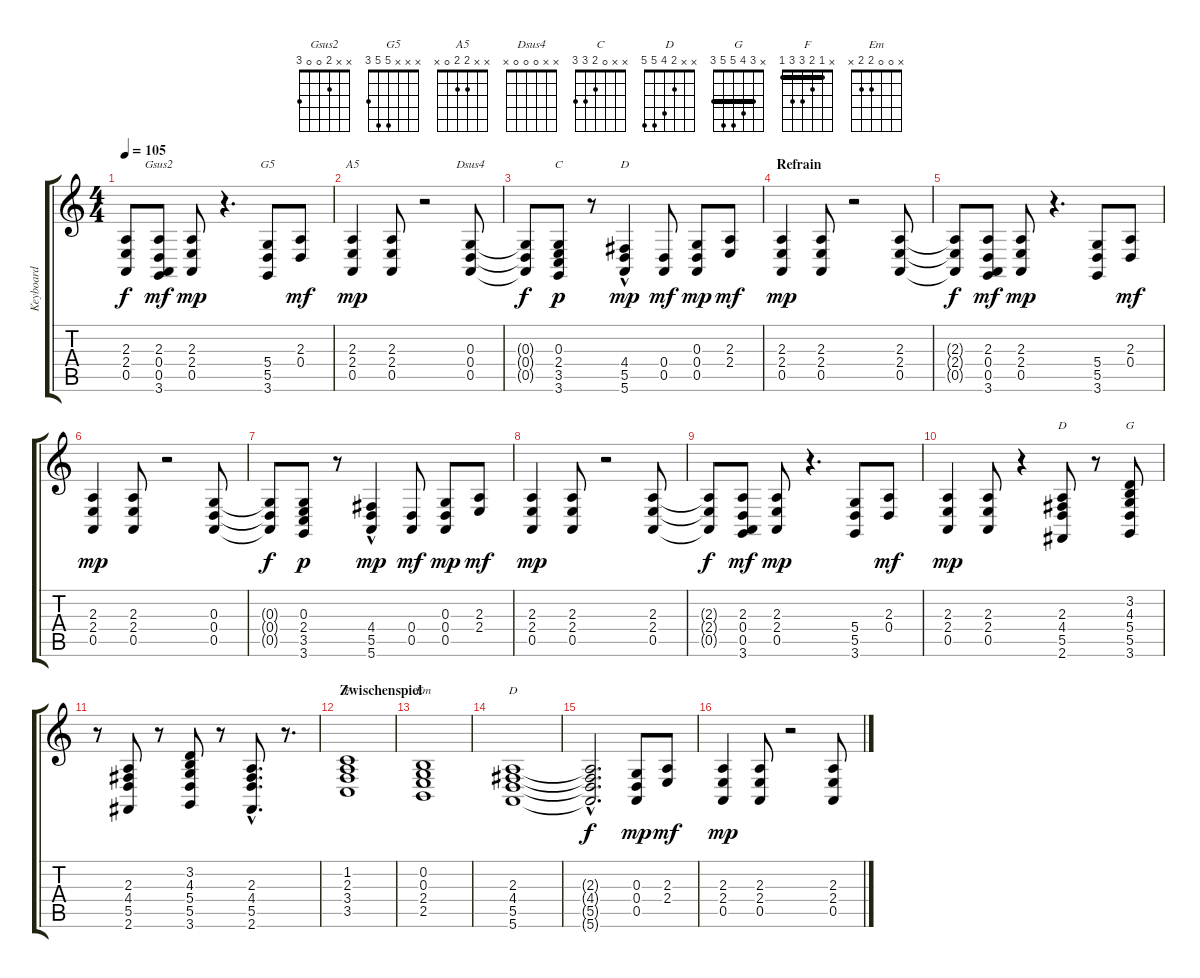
\track ("Keyboard" "Keyboard") {instrument acousticgrandpiano}
\staff {score tabs}
\tuning (E4 B3 G3 D3 A2 E2) {hide}
\chord ("Gsus2" x x 2 0 0 3)
\chord ("G5" x x x 5 5 3)
\chord ("A5" x x 2 2 0 x)
\chord ("Dsus4" x x 0 0 0 x)
\chord ("C" x x 0 2 3 3)
\chord ("D" x x x 4 5 5)
\chord ("D" x x 2 4 5 2) {barre 2}
\chord ("G" x 3 4 5 5 3) {barre 3}
\chord ("F" x 1 2 3 3 1) {barre 1}
\chord ("Em" x 0 0 2 2 x)
\chord ("D" x x 2 4 5 5)
\ts (4 4)
\tempo 105
\clef g2
\ks c
(2.3{t} 2.4{t} 0.5{t}).8{dy f} (2.3 0.4 0.5 3.6).8{ch "Gsus2" dy mf} (2.3 2.4 0.5).8{dy mp} r.4{d} (5.4 5.5 3.6).8{ch "G5"} (2.3 0.4).8{dy mf} |
(2.3 2.4 0.5).4{ch "A5" dy mp} (2.3 2.4 0.5).8 r.2 (0.3 0.4 0.5).8{ch "Dsus4"} |
(0.3{t} 0.4{t} 0.5{t}).8{dy f} (0.3 2.4 3.5 3.6).8{ch "C" dy p} r.8 (4.4{hac} 5.5 5.6).4{ch "D" dy mp} (0.4 0.5).8{dy mf} (0.3 0.4 0.5).8{dy mp} (2.3 2.4).8{dy mf} |
\section ("" "Refrain")
(2.3 2.4 0.5).4{dy mp} (2.3 2.4 0.5).8 r.2 (2.3 2.4 0.5).8 |
(2.3{t} 2.4{t} 0.5{t}).8{dy f} (2.3 0.4 0.5 3.6).8{dy mf} (2.3 2.4 0.5).8{dy mp} r.4{d} (5.4 5.5 3.6).8 (2.3 0.4).8{dy mf} |
(2.3 2.4 0.5).4{dy mp} (2.3 2.4 0.5).8 r.2 (0.3 0.4 0.5).8 |
(0.3{t} 0.4{t} 0.5{t}).8{dy f} (0.3 2.4 3.5 3.6).8{dy p} r.8 (4.4{hac} 5.5 5.6).4{dy mp} (0.4 0.5).8{dy mf} (0.3 0.4 0.5).8{dy mp} (2.3 2.4).8{dy mf} |
(2.3 2.4 0.5).4{dy mp} (2.3 2.4 0.5).8 r.2 (2.3 2.4 0.5).8 |
(2.3{t} 2.4{t} 0.5{t}).8{dy f} (2.3 0.4 0.5 3.6).8{dy mf} (2.3 2.4 0.5).8{dy mp} r.4{d} (5.4 5.5 3.6).8 (2.3 0.4).8{dy mf} |
(2.3 2.4 0.5).4{dy mp} (2.3 2.4 0.5).8 r.4 (2.3 4.4 5.5 2.6).8{ch "D"} r.8 (3.2 4.3 5.4 5.5 3.6).8{ch "G"} |
r.8 (2.3 4.4 5.5 2.6).8 r.8 (3.2 4.3 5.4 5.5 3.6).8 r.8 (2.3{hac} 4.4{hac} 5.5{hac} 2.6{hac}).8{d} r.8{d} |
\section ("" "Zwischenspiel")
(1.2 2.3 3.4 3.5).1{ch "F"} |
(0.2 0.3 2.4 2.5).1{ch "Em"} |
(2.3 4.4 5.5 5.6).1{ch "D"} |
(2.3{hac t} 4.4{hac t} 5.5{hac t} 5.6{hac t}).2{d dy f} (0.3 0.4 0.5).8{dy mp} (2.3 2.4).8{dy mf} |
(2.3 2.4 0.5).4{dy mp} (2.3 2.4 0.5).8 r.2 (2.3 2.4 0.5).8
